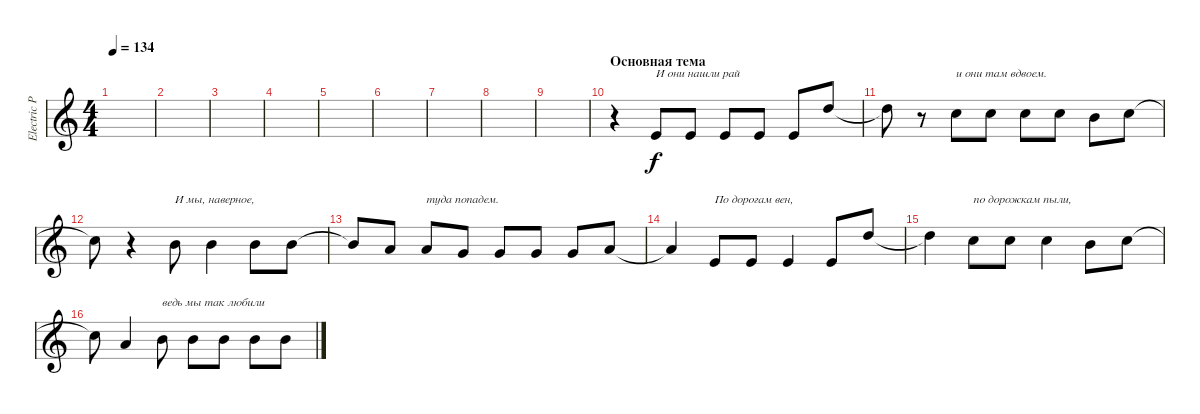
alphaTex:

\track ("Electric Piano" "Electric P") {instrument electricgrandpiano}
\staff {score}
\tuning (E4 B3 G3 D3 A2 E2 B1) {hide}
\ts (4 4)
\tempo 134
\clef g2
\ks c
|
|
|
|
|
|
|
|
|
\section ("" "Основная тема")
r.4 0.1.8{txt "И они нашли рай"} 0.1.8 0.1.8 0.1.8 0.1.8 10.1.8 |
10.1{t}.8 r.8 8.1.8{txt "и они там вдвоем."} 8.1.8 8.1.8 8.1.8 7.1.8 8.1.8 |
8.1{t}.8 r.4 7.1.8{txt "И мы, наверное, "} 7.1.4 7.1.8 7.1.8 |
7.1{t}.8 5.1.8 5.1.8{txt "туда попадем."} 3.1.8 3.1.8 3.1.8 3.1.8 5.1.8 |
5.1{t}.4 0.1.8{txt "По дорогам вен,"} 0.1.8 0.1.4 0.1.8 10.1.8 |
10.1{t}.4 8.1.8{txt "по дорожкам пыли,"} 8.1.8 8.1.4 7.1.8 8.1.8 |
8.1{t}.8 5.1.4 7.1.8{txt "ведь мы так любили"} 7.1.8 7.1.8 7.1.8 7.1.8
